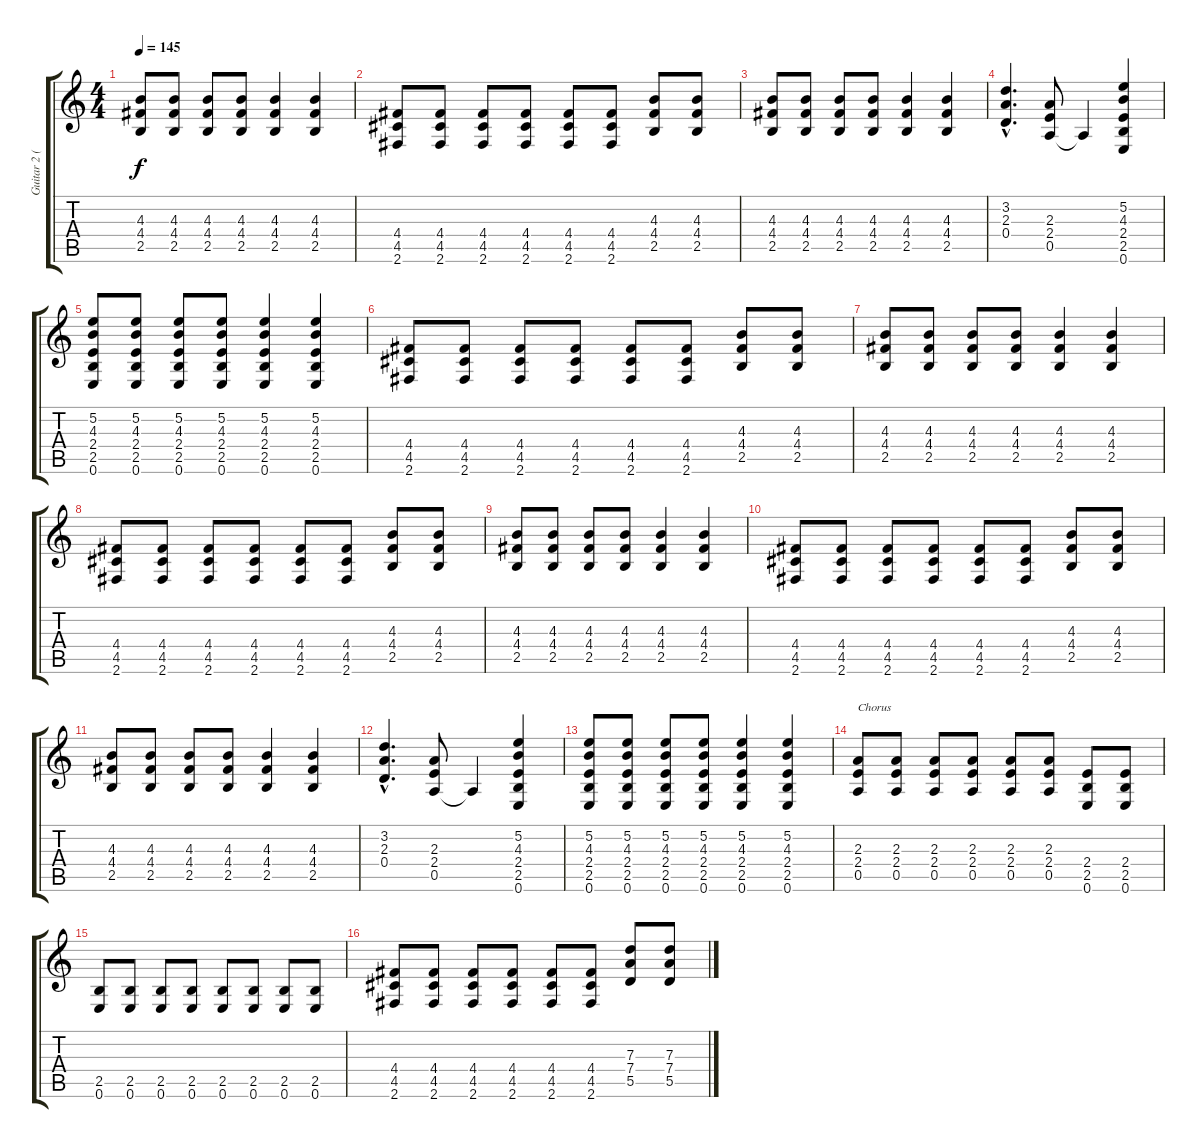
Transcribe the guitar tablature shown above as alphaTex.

\track ("Guitar 2 (Rhythm)" "Guitar 2 (") {instrument distortionguitar}
\staff {score tabs}
\tuning (E4 B3 G3 D3 A2 E2) {hide}
\ts (4 4)
\tempo 145
\clef g2
\ks c
(4.3 4.4 2.5).8{dy f} (4.3 4.4 2.5).8 (4.3 4.4 2.5).8 (4.3 4.4 2.5).8 (4.3 4.4 2.5).4 (4.3 4.4 2.5).4 |
(4.4 4.5 2.6).8 (4.4 4.5 2.6).8 (4.4 4.5 2.6).8 (4.4 4.5 2.6).8 (4.4 4.5 2.6).8 (4.4 4.5 2.6).8 (4.3 4.4 2.5).8 (4.3 4.4 2.5).8 |
(4.3 4.4 2.5).8 (4.3 4.4 2.5).8 (4.3 4.4 2.5).8 (4.3 4.4 2.5).8 (4.3 4.4 2.5).4 (4.3 4.4 2.5).4 |
(3.2{hac} 2.3{hac} 0.4{hac}).4{d} (2.3 2.4 0.5).8 0.5{t}.4 (5.2 4.3 2.4 2.5 0.6).4 |
(5.2 4.3 2.4 2.5 0.6).8 (5.2 4.3 2.4 2.5 0.6).8 (5.2 4.3 2.4 2.5 0.6).8 (5.2 4.3 2.4 2.5 0.6).8 (5.2 4.3 2.4 2.5 0.6).4 (5.2 4.3 2.4 2.5 0.6).4 |
(4.4 4.5 2.6).8 (4.4 4.5 2.6).8 (4.4 4.5 2.6).8 (4.4 4.5 2.6).8 (4.4 4.5 2.6).8 (4.4 4.5 2.6).8 (4.3 4.4 2.5).8 (4.3 4.4 2.5).8 |
(4.3 4.4 2.5).8 (4.3 4.4 2.5).8 (4.3 4.4 2.5).8 (4.3 4.4 2.5).8 (4.3 4.4 2.5).4 (4.3 4.4 2.5).4 |
(4.4 4.5 2.6).8 (4.4 4.5 2.6).8 (4.4 4.5 2.6).8 (4.4 4.5 2.6).8 (4.4 4.5 2.6).8 (4.4 4.5 2.6).8 (4.3 4.4 2.5).8 (4.3 4.4 2.5).8 |
(4.3 4.4 2.5).8 (4.3 4.4 2.5).8 (4.3 4.4 2.5).8 (4.3 4.4 2.5).8 (4.3 4.4 2.5).4 (4.3 4.4 2.5).4 |
(4.4 4.5 2.6).8 (4.4 4.5 2.6).8 (4.4 4.5 2.6).8 (4.4 4.5 2.6).8 (4.4 4.5 2.6).8 (4.4 4.5 2.6).8 (4.3 4.4 2.5).8 (4.3 4.4 2.5).8 |
(4.3 4.4 2.5).8 (4.3 4.4 2.5).8 (4.3 4.4 2.5).8 (4.3 4.4 2.5).8 (4.3 4.4 2.5).4 (4.3 4.4 2.5).4 |
(3.2{hac} 2.3{hac} 0.4{hac}).4{d} (2.3 2.4 0.5).8 0.5{t}.4 (5.2 4.3 2.4 2.5 0.6).4 |
(5.2 4.3 2.4 2.5 0.6).8 (5.2 4.3 2.4 2.5 0.6).8 (5.2 4.3 2.4 2.5 0.6).8 (5.2 4.3 2.4 2.5 0.6).8 (5.2 4.3 2.4 2.5 0.6).4 (5.2 4.3 2.4 2.5 0.6).4 |
(2.3 2.4 0.5).8{txt "Chorus"} (2.3 2.4 0.5).8 (2.3 2.4 0.5).8 (2.3 2.4 0.5).8 (2.3 2.4 0.5).8 (2.3 2.4 0.5).8 (2.4 2.5 0.6).8 (2.4 2.5 0.6).8 |
(2.5 0.6).8 (2.5 0.6).8 (2.5 0.6).8 (2.5 0.6).8 (2.5 0.6).8 (2.5 0.6).8 (2.5 0.6).8 (2.5 0.6).8 |
(4.4 4.5 2.6).8 (4.4 4.5 2.6).8 (4.4 4.5 2.6).8 (4.4 4.5 2.6).8 (4.4 4.5 2.6).8 (4.4 4.5 2.6).8 (7.3 7.4 5.5).8 (7.3 7.4 5.5).8
